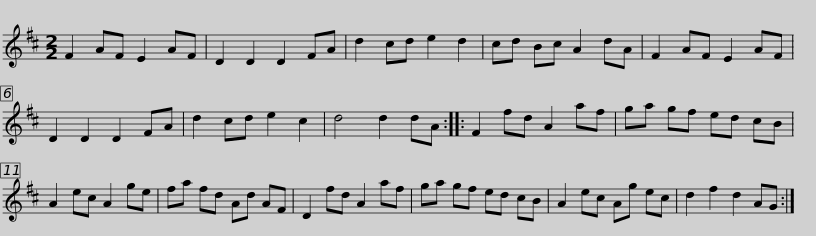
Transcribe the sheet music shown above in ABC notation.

X:1
L:1/8
M:2/2
I:linebreak $
K:D
V:1 treble
V:1
 F2 AF E2 AF | D2 D2 D2 FA | d2 cd e2 d2 | cd Bc A2 dA | F2 AF E2 AF | %5
 D2 D2 D2 FA | d2 cd e2 c2 |$ d4 d2 dA :: F2 fd A2 af | ga gf ed cB | %10
 A2 ec A2 ge | fa fd Ad AF | D2 fd A2 af |$ ga gf ed cB | A2 ec Ag ec | %15
 d2 f2 d2 AG :| %16
